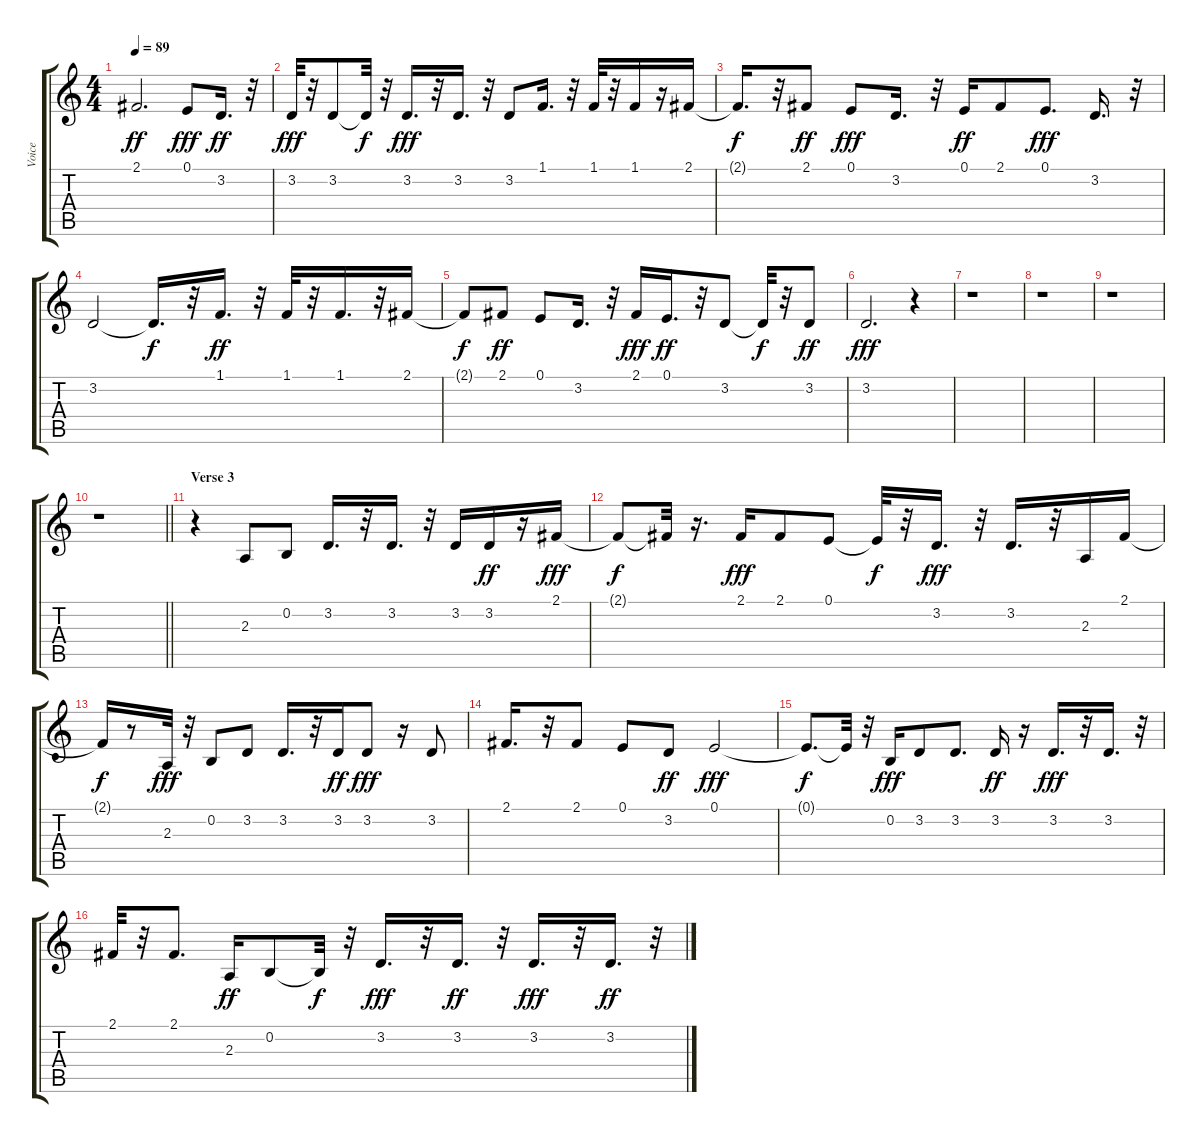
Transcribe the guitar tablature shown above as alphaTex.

\track ("Voice" "Voice") {instrument synthbrass1}
\staff {score tabs}
\tuning (E4 B3 G3 D3 A2 E2) {hide}
\ts (4 4)
\tempo 89
\clef g2
\ks c
2.1.2{d dy ff} 0.1.8{dy fff} 3.2.16{d dy ff} r.32 |
3.2.32{dy fff} r.32 3.2.8 3.2{t}.32{dy f} r.32 3.2.16{d dy fff} r.32 3.2.16{d} r.32 3.2.8 1.1.16{d} r.32 1.1.32 r.32 1.1.16 r.16 2.1.16 |
2.1{t}.16{d dy f} r.32 2.1.8{dy ff} 0.1.8{dy fff} 3.2.16{d} r.32 0.1.16{dy ff} 2.1.8 0.1.8{d dy fff} 3.2.16{d} r.32 |
3.2.2 3.2{t}.16{d dy f} r.32 1.1.16{d dy ff} r.32 1.1.32 r.32 1.1.16{d} r.32 2.1.16 |
2.1{t}.8{dy f} 2.1.8{dy ff} 0.1.8 3.2.16{d} r.32 2.1.16{dy fff} 0.1.16{d dy ff} r.32 3.2.8 3.2{t}.32{dy f} r.32 3.2.8{dy ff} |
3.2.2{d dy fff} r.4 |
r.1 |
r.1 |
r.1 |
\barLineRight lightlight
r.1 |
\section ("" "Verse 3")
r.4 2.3.8 0.2.8 3.2.16{d} r.32 3.2.16{d} r.32 3.2.16 3.2.16{dy ff} r.16 2.1.16{dy fff} |
2.1{t}.8{dy f} 2.1{t}.32 r.16{d} 2.1.16{dy fff} 2.1.8 0.1.8 0.1{t}.32{dy f} r.32 3.2.16{d dy fff} r.32 3.2.16{d} r.32 2.3.16 2.1.16 |
2.1{t}.16{dy f} r.8 2.3.32{dy fff} r.32 0.2.8 3.2.8 3.2.16{d} r.32 3.2.16{dy ff} 3.2.8{dy fff} r.16 3.2.8 |
2.1.16{d} r.32 2.1.8 0.1.8 3.2.8{dy ff} 0.1.2{dy fff} |
0.1{t}.8{d dy f} 0.1{t}.32 r.32 0.2.16{dy fff} 3.2.8 3.2.8{d} 3.2.16{dy ff} r.16 3.2.16{d dy fff} r.32 3.2.16{d} r.32 |
2.1.32 r.32 2.1.8{d} 2.3.16{dy ff} 0.2.8 0.2{t}.32{dy f} r.32 3.2.16{d dy fff} r.32 3.2.16{d dy ff} r.32 3.2.16{d dy fff} r.32 3.2.16{d dy ff} r.32
